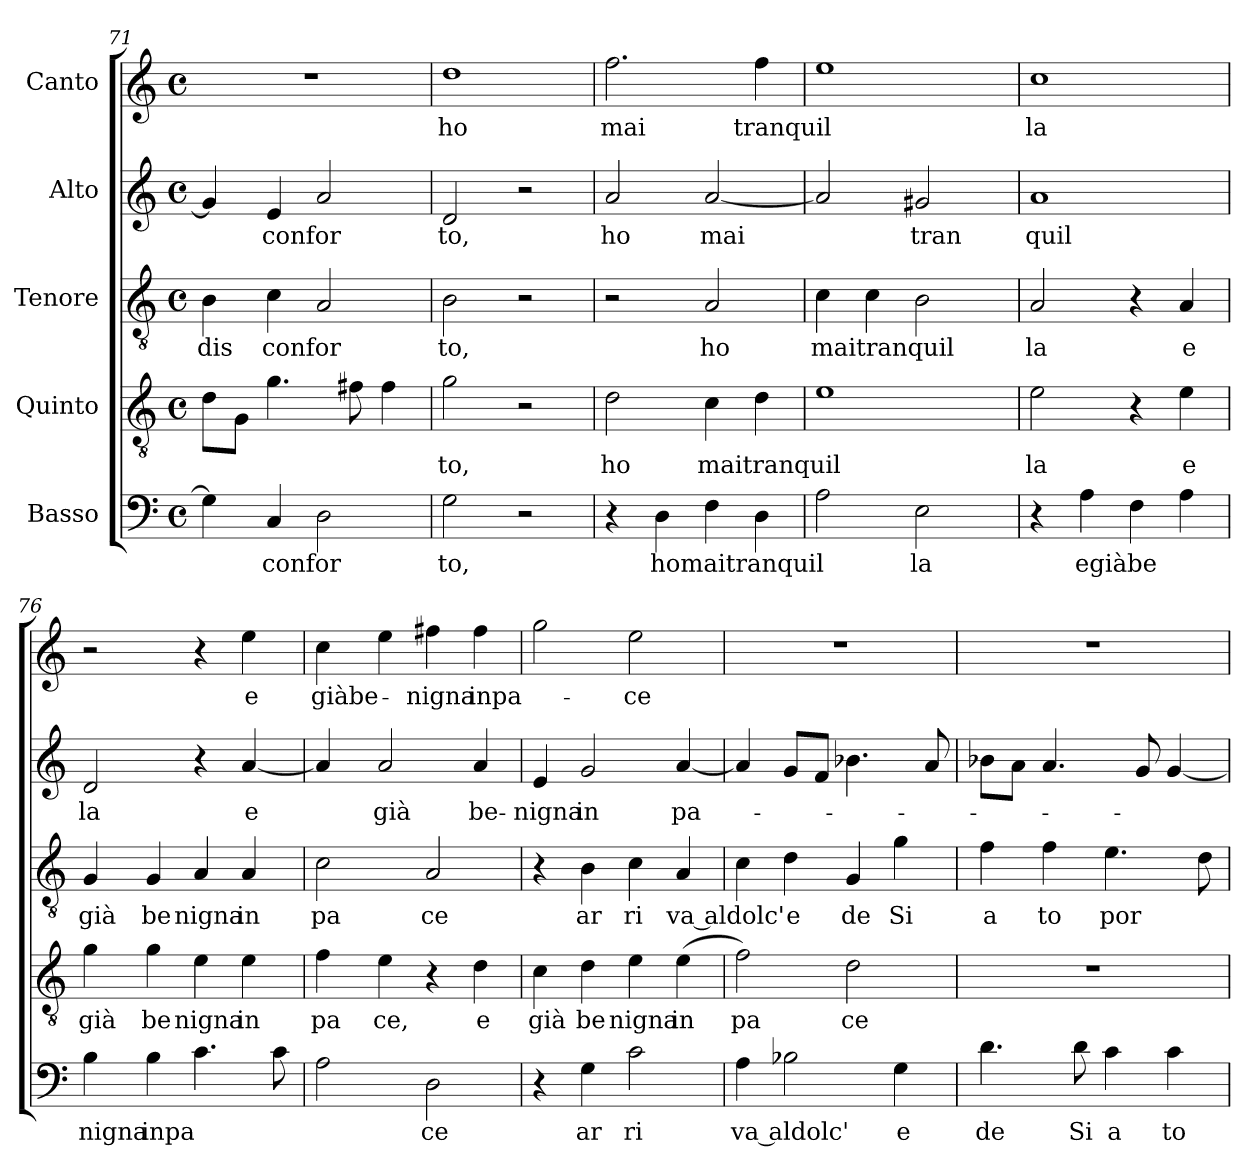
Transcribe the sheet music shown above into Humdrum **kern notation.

**kern	**text	**kern	**text	**kern	**text	**kern	**text	**kern	**text
*part5	*part5	*part4	*part4	*part3	*part3	*part2	*part2	*part1	*part1
*staff5	*staff5	*staff4	*staff4	*staff3	*staff3	*staff2	*staff2	*staff1	*staff1
*I"Basso	*	*I"Quinto	*	*I"Tenore	*	*I"Alto	*	*I"Canto	*
*clefF4	*	*clefGv2	*	*clefGv2	*	*clefG2	*	*clefG2	*
*	*	*	*	*	*	*k[]	*	*	*
*	*	*	*	*	*	*C:	*	*	*
*M4/4	*	*M4/4	*	*M4/4	*	*M4/4	*	*M4/4	*
*met(c)	*	*met(c)	*	*met(c)	*	*met(c)	*	*met(c)	*
=71	=71	=71	=71	=71	=71	=71	=71	=71	=71
!	!	!	!	!	!LO:LY:b:cj	!	!	!	!
4G\]	.	8d\L	.	4B\	dis	4g/]	.	1r	.
.	.	8G\J	.	.	.	.	.	.	.
!	!LO:LY:b:cj	!	!	!	!LO:LY:b:cj	!	!LO:LY:b:cj	!	!
4C/	confor	4.g\	.	4c\	confor	4e/	confor	.	.
2D\	.	.	.	2A/	.	2a/	.	.	.
.	.	8f#\	.	.	.	.	.	.	.
.	.	4f#\	.	.	.	.	.	.	.
=72	=72	=72	=72	=72	=72	=72	=72	=72	=72
!	!LO:LY:b:cj	!	!LO:LY:b:cj	!	!LO:LY:b:cj	!	!LO:LY:b:cj	!	!LO:LY:b:cj
2G\	to,	2g\	to,	2B\	to,	2d/	to,	1dd	ho
2r	.	2r	.	2r	.	2r	.	.	.
=73	=73	=73	=73	=73	=73	=73	=73	=73	=73
!	!	!	!LO:LY:b:cj	!	!	!	!LO:LY:b:cj	!	!LO:LY:b:cj
4r	.	2d\	ho	2r	.	2a/	ho	2.ff\	mai
!	!LO:LY:b	!	!	!	!	!	!	!	!
4D\	homaitranquil	.	.	.	.	.	.	.	.
!	!	!	!LO:LY:b	!	!LO:LY:b:cj	!	!LO:LY:b	!	!
4F\	.	4c\	maitranquil	2A/	ho	[<2a/	mai	.	.
!	!	!	!	!	!	!	!	!	!LO:LY:b:cj
4D\	.	4d\	.	.	.	.	.	4ff\	tranquil
=74	=74	=74	=74	=74	=74	=74	=74	=74	=74
!	!	!	!	!	!LO:LY:b	!	!	!	!
2A\	.	1e	.	4c\	maitranquil	2a/]	.	1ee	.
.	.	.	.	4c\	.	.	.	.	.
!	!LO:LY:b:cj	!	!	!	!	!	!LO:LY:b:cj	!	!
2E\	la	.	.	2B\	.	2g#X/	tran	.	.
=75	=75	=75	=75	=75	=75	=75	=75	=75	=75
!	!	!	!LO:LY:b:cj	!	!LO:LY:b:cj	!	!LO:LY:b:cj	!	!LO:LY:b:cj
4r	.	2e\	la	2A/	la	1a	quil	1cc	la
!	!LO:LY:b	!	!	!	!	!	!	!	!
4A\	egiàbe	.	.	.	.	.	.	.	.
4F\	.	4r	.	4r	.	.	.	.	.
!	!	!	!LO:LY:b:cj	!	!LO:LY:b:cj	!	!	!	!
4A\	.	4e\	e	4A/	e	.	.	.	.
=76	=76	=76	=76	=76	=76	=76	=76	=76	=76
!	!LO:LY:b	!	!LO:LY:b:cj	!	!LO:LY:b:cj	!	!LO:LY:b:cj	!	!
4B\	nigna	4g\	già	4G/	già	2d/	la	2r	.
!	!LO:LY:b	!	!LO:LY:b:cj	!	!LO:LY:b:cj	!	!	!	!
4B\	inpa	4g\	be	4G/	be	.	.	.	.
!	!	!	!LO:LY:b	!	!LO:LY:b	!	!	!	!
4.c\	.	4e\	nigna	4A/	nigna	4r	.	4r	.
!	!	!	!LO:LY:b	!	!LO:LY:b	!	!LO:LY:b:cj	!	!LO:LY:b:cj
.	.	(<4e\	in	4A/	in	[>4a/	e	4ee\	e
8c\)	.	.	.	.	.	.	.	.	.
!!LO:PB:g=z
=77	=77	=77	=77	=77	=77	=77	=77	=77	=77
!	!	!	!LO:LY:b:cj	!	!LO:LY:b:cj	!	!	!	!LO:LY:b:cj
*^	*	*	*	*	*	*	*	*	*
2A\	8ryy	.	4f\	pa	2c\	pa	4a/]	.	4cc\	giàbe-
.	2..ryy	.	.	.	.	.	.	.	.	.
!	!	!	!	!LO:LY:b:cj	!	!	!	!LO:LY:b:cj	!	!
.	.	.	4e\	ce,	.	.	2a/	già	4ee\	.
!	!	!LO:LY:b:cj	!	!	!	!LO:LY:b:cj	!	!	!	!LO:LY:b
2D\	.	ce	4r	.	2A/	ce	.	.	4ff#X\	-nigna
!	!	!	!	!LO:LY:b:cj	!	!	!	!LO:LY:b:cj	!	!LO:LY:b
.	.	.	4d\	e	.	.	4a/	be-	4ff#\	inpa-
=78	=78	=78	=78	=78	=78	=78	=78	=78	=78	=78
!	!	!	!	!LO:LY:b:cj	!	!	!	!LO:LY:b	!	!
*v	*v	*	*	*	*	*	*	*	*	*
4r	.	4c\	già	4r	.	4e/	-nigna	2gg\	.
!	!LO:LY:b:cj	!	!LO:LY:b:cj	!	!LO:LY:b:cj	!	!LO:LY:b	!	!
4G\	ar	4d\	be	4B\	ar	2g/	in	.	.
!	!LO:LY:b:cj	!	!LO:LY:b	!	!LO:LY:b:cj	!	!	!	!LO:LY:b:cj
2c\	ri	4e\	nigna	4c\	ri	.	.	2ee\	-ce
!	!	!	!LO:LY:b	!	!LO:LY:b:rj	!	!LO:LY:b	!	!
.	.	(<4e\	in	4A/	va aldolc'	[<4a/	pa-	.	.
=79	=79	=79	=79	=79	=79	=79	=79	=79	=79
!	!LO:LY:b:rj	!	!LO:LY:b:cj	!	!	!	!	!	!
4A\	va aldolc'	2f\)	pa	4c\	.	4a/]	.	1r	.
!	!	!	!	!	!LO:LY:b:cj	!	!	!	!
2B-X\	.	.	.	4d\	e	8g/L	.	.	.
.	.	.	.	.	.	8f/J	.	.	.
!	!	!	!LO:LY:b:cj	!	!LO:LY:b:cj	!	!	!	!
.	.	2d\	ce	4G/	de	4.b-\	.	.	.
!	!LO:LY:b:cj	!	!	!	!LO:LY:b:cj	!	!	!	!
4G\	e	.	.	4g\	Si	.	.	.	.
.	.	.	.	.	.	8a/	.	.	.
=80	=80	=80	=80	=80	=80	=80	=80	=80	=80
!	!LO:LY:b:cj	!	!	!	!LO:LY:b:cj	!	!	!	!
4.d\	de	1r	.	4f\	a	8b-\L	.	1r	.
.	.	.	.	.	.	8a\J	.	.	.
!	!	!	!	!	!LO:LY:b:cj	!	!	!	!
.	.	.	.	4f\	to	4.a/	.	.	.
!	!LO:LY:b:cj	!	!	!	!	!	!	!	!
8d\	Si	.	.	.	.	.	.	.	.
!	!LO:LY:b:cj	!	!	!	!LO:LY:b	!	!	!	!
4c\	a	.	.	4.e\	por	.	.	.	.
.	.	.	.	.	.	8g/	.	.	.
!	!LO:LY:b:cj	!	!	!	!	!	!	!	!
4c\	to	.	.	.	.	[<4g/	.	.	.
.	.	.	.	8d\	.	.	.	.	.
=	=	=	=	=	=	=	=	=	=
*-	*-	*-	*-	*-	*-	*-	*-	*-	*-
